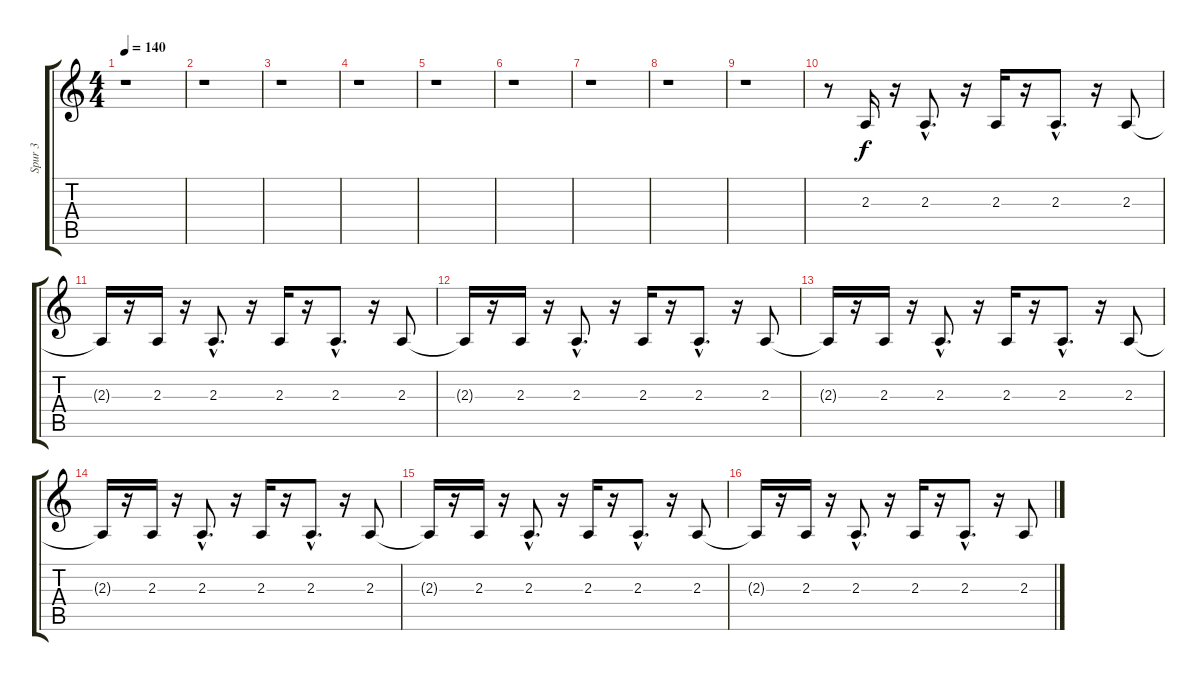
\track ("Spur 3" "Spur 3") {instrument clavinet}
\staff {score tabs}
\tuning (E4 B3 G3 D3 A2 E2) {hide}
\ts (4 4)
\tempo 140
\clef g2
\ks c
r.1{dy f instrument clavinet} |
r.1 |
r.1 |
r.1 |
r.1 |
r.1 |
r.1 |
r.1 |
r.1 |
r.8 2.3.16 r.16 2.3{hac}.8{d} r.16 2.3.16 r.16 2.3{hac}.8{d} r.16 2.3.8 |
2.3{t}.16 r.16 2.3.16 r.16 2.3{hac}.8{d} r.16 2.3.16 r.16 2.3{hac}.8{d} r.16 2.3.8 |
2.3{t}.16 r.16 2.3.16 r.16 2.3{hac}.8{d} r.16 2.3.16 r.16 2.3{hac}.8{d} r.16 2.3.8 |
2.3{t}.16 r.16 2.3.16 r.16 2.3{hac}.8{d} r.16 2.3.16 r.16 2.3{hac}.8{d} r.16 2.3.8 |
2.3{t}.16 r.16 2.3.16 r.16 2.3{hac}.8{d} r.16 2.3.16 r.16 2.3{hac}.8{d} r.16 2.3.8 |
2.3{t}.16 r.16 2.3.16 r.16 2.3{hac}.8{d} r.16 2.3.16 r.16 2.3{hac}.8{d} r.16 2.3.8 |
2.3{t}.16 r.16 2.3.16 r.16 2.3{hac}.8{d} r.16 2.3.16 r.16 2.3{hac}.8{d} r.16 2.3.8
